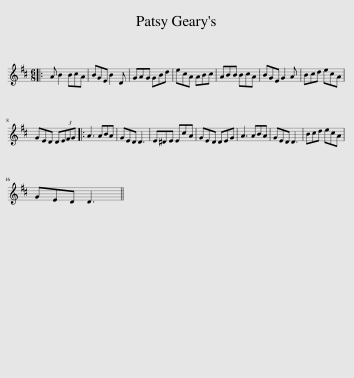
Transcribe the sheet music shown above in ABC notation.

X:1
L:1/8
M:6/8
I:linebreak $
K:D
V:1 treble
V:1
|: A B2 BcA | BGE B2 D | GAG GBd | ecA ABc | ABB BcA | %5
 BGE G2 A | Bcd ecA |$ GED D(3EFG |: A3 ABA | GED D3 | %10
 E^DE EcA | GED DEG | A3 ABA | GED D3 | Bcd ecA |$ %15
 GED D3 || %16
